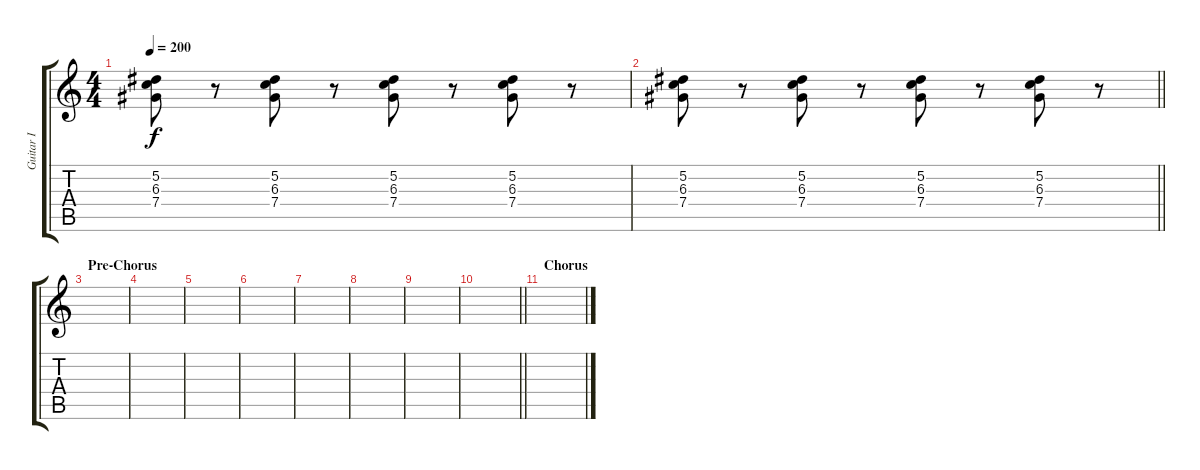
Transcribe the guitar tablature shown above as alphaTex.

\track ("Guitar I" "Guitar I") {instrument overdrivenguitar}
\staff {score tabs}
\tuning (Eb4 Bb3 Gb3 Db3 Ab2 Db2) {hide}
\ts (4 4)
\tempo 200
\clef g2
\ks c
(5.2 6.3 7.4).8{dy f} r.8 (5.2 6.3 7.4).8 r.8 (5.2 6.3 7.4).8 r.8 (5.2 6.3 7.4).8 r.8 |
\barLineRight lightlight
(5.2 6.3 7.4).8 r.8 (5.2 6.3 7.4).8 r.8 (5.2 6.3 7.4).8 r.8 (5.2 6.3 7.4).8 r.8 |
\section ("" "Pre-Chorus")
|
|
|
|
|
|
|
\barLineRight lightlight
|
\section ("" "Chorus")
